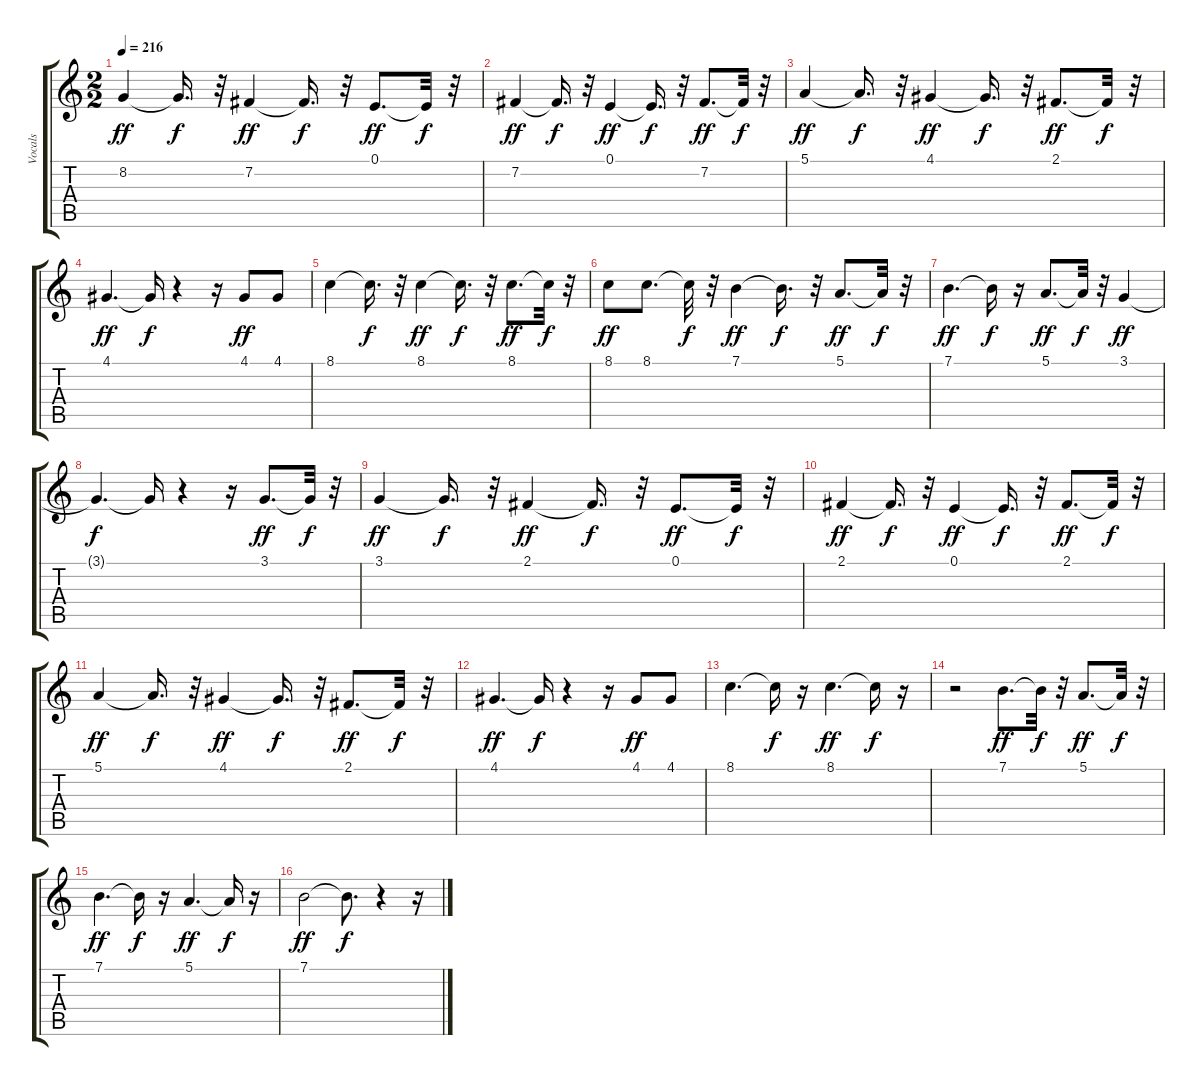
\track ("Vocals" "Vocals") {instrument lead1square}
\staff {score tabs}
\tuning (E4 B3 G3 D3 A2 E2) {hide}
\ts (2 2)
\tempo 216
\clef g2
\ks c
8.2.4{dy ff} 8.2{t}.16{d dy f} r.32 7.2.4{dy ff} 7.2{t}.16{d dy f} r.32 0.1.8{d dy ff} 0.1{t}.32{dy f} r.32 |
7.2.4{dy ff} 7.2{t}.16{d dy f} r.32 0.1.4{dy ff} 0.1{t}.16{d dy f} r.32 7.2.8{d dy ff} 7.2{t}.32{dy f} r.32 |
5.1.4{dy ff} 5.1{t}.16{d dy f} r.32 4.1.4{dy ff} 4.1{t}.16{d dy f} r.32 2.1.8{d dy ff} 2.1{t}.32{dy f} r.32 |
4.1.4{d dy ff} 4.1{t}.16{dy f} r.4 r.16 4.1.8{dy ff} 4.1.8 |
8.1.4 8.1{t}.16{d dy f} r.32 8.1.4{dy ff} 8.1{t}.16{d dy f} r.32 8.1.8{d dy ff} 8.1{t}.32{dy f} r.32 |
8.1.8{dy ff} 8.1.8{d} 8.1{t}.32{dy f} r.32 7.1.4{dy ff} 7.1{t}.16{d dy f} r.32 5.1.8{d dy ff} 5.1{t}.32{dy f} r.32 |
7.1.4{d dy ff} 7.1{t}.16{dy f} r.16 5.1.8{d dy ff} 5.1{t}.32{dy f} r.32 3.1.4{dy ff} |
3.1{t}.4{d dy f} 3.1{t}.16 r.4 r.16 3.1.8{d dy ff} 3.1{t}.32{dy f} r.32 |
3.1.4{dy ff} 3.1{t}.16{d dy f} r.32 2.1.4{dy ff} 2.1{t}.16{d dy f} r.32 0.1.8{d dy ff} 0.1{t}.32{dy f} r.32 |
2.1.4{dy ff} 2.1{t}.16{d dy f} r.32 0.1.4{dy ff} 0.1{t}.16{d dy f} r.32 2.1.8{d dy ff} 2.1{t}.32{dy f} r.32 |
5.1.4{dy ff} 5.1{t}.16{d dy f} r.32 4.1.4{dy ff} 4.1{t}.16{d dy f} r.32 2.1.8{d dy ff} 2.1{t}.32{dy f} r.32 |
4.1.4{d dy ff} 4.1{t}.16{dy f} r.4 r.16 4.1.8{dy ff} 4.1.8 |
8.1.4{d} 8.1{t}.16{dy f} r.16 8.1.4{d dy ff} 8.1{t}.16{dy f} r.16 |
r.2 7.1.8{d dy ff} 7.1{t}.32{dy f} r.32 5.1.8{d dy ff} 5.1{t}.32{dy f} r.32 |
7.1.4{d dy ff} 7.1{t}.16{dy f} r.16 5.1.4{d dy ff} 5.1{t}.16{dy f} r.16 |
7.1.2{dy ff} 7.1{t}.8{d dy f} r.4 r.16
